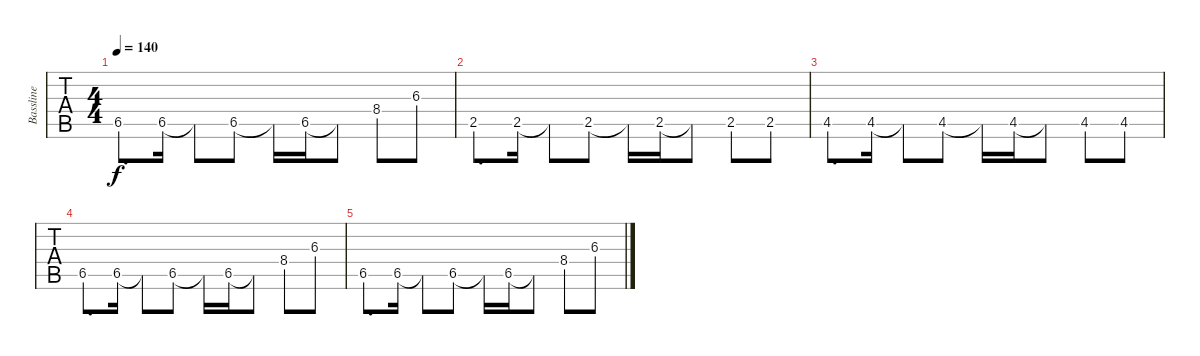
\track ("Bassline" "Bassline") {instrument electricbassfinger}
\staff {tabs}
\tuning (C3 G2 D2 A1 E1 B0) {hide}
\ts (4 4)
\tempo 140
\clef f4
\ks db
6.5.8{d dy f} 6.5.16 6.5{t}.8 6.5.8 6.5{t}.16 6.5.16 6.5{t}.8 8.4.8 6.3.8 |
2.5.8{d} 2.5.16 2.5{t}.8 2.5.8 2.5{t}.16 2.5.16 2.5{t}.8 2.5.8 2.5.8 |
4.5.8{d} 4.5.16 4.5{t}.8 4.5.8 4.5{t}.16 4.5.16 4.5{t}.8 4.5.8 4.5.8 |
6.5.8{d} 6.5.16 6.5{t}.8 6.5.8 6.5{t}.16 6.5.16 6.5{t}.8 8.4.8 6.3.8 |
6.5.8{d} 6.5.16 6.5{t}.8 6.5.8 6.5{t}.16 6.5.16 6.5{t}.8 8.4.8 6.3.8
